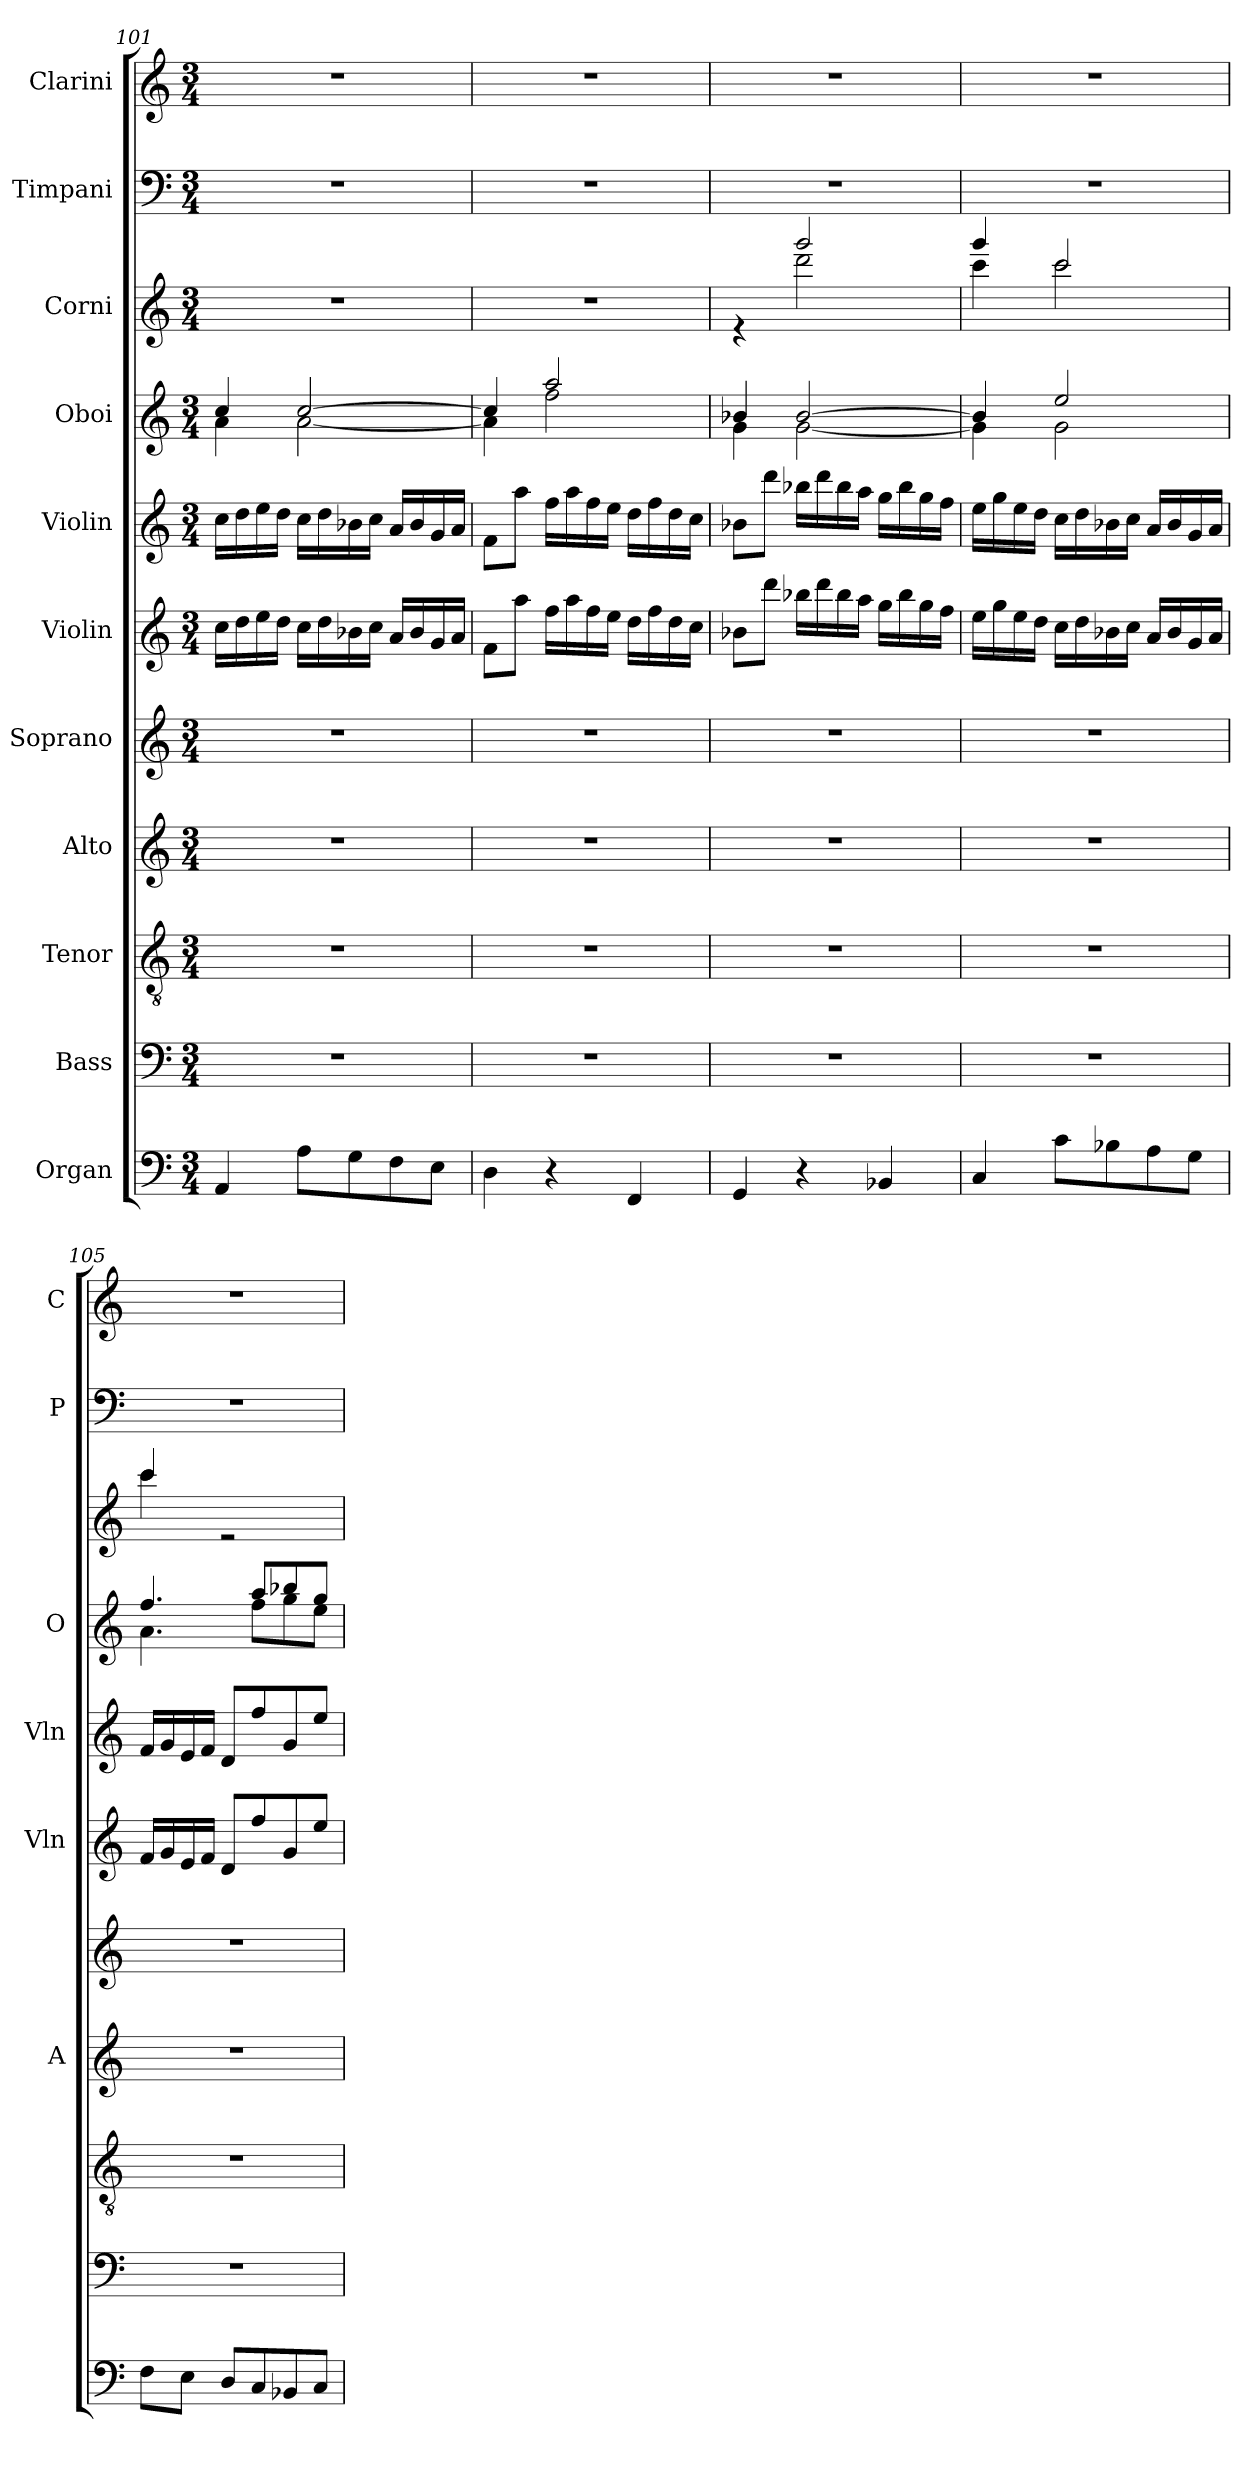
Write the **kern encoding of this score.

**kern	**kern	**kern	**kern	**kern	**kern	**kern	**kern	**kern	**kern	**kern
*part11	*part10	*part9	*part8	*part7	*part6	*part5	*part4	*part3	*part2	*part1
*staff11	*staff10	*staff9	*staff8	*staff7	*staff6	*staff5	*staff4	*staff3	*staff2	*staff1
*I"Organ	*I"Bass	*I"Tenor	*I"Alto	*I"Soprano	*I"Violin	*I"Violin	*I"Oboi	*I"Corni	*I"Timpani	*I"Clarini
*	*	*	*I'A	*	*I'Vln	*I'Vln	*I'O	*	*I'P	*I'C
!!LO:LB:g=z
*clefF4	*clefF4	*clefGv2	*clefG2	*clefG2	*clefG2	*clefG2	*clefG2	*clefG2	*clefF4	*clefG2
*	*	*	*	*	*	*	*	*ITrd7c12	*	*
*k[]	*k[]	*k[]	*k[]	*k[]	*k[]	*k[]	*k[]	*k[]	*k[]	*k[]
*M3/4	*M3/4	*M3/4	*M3/4	*M3/4	*M3/4	*M3/4	*M3/4	*M3/4	*M3/4	*M3/4
=101	=101	=101	=101	=101	=101	=101	=101	=101	=101	=101
*	*	*	*	*	*	*	*^	*	*	*
4AA/	2.r	2.r	2.r	2.r	16cc\LL	16cc\LL	4cc/	4a\	2.r	2.r	2.r
.	.	.	.	.	16dd\	16dd\	.	.	.	.	.
.	.	.	.	.	16ee\	16ee\	.	.	.	.	.
.	.	.	.	.	16dd\JJ	16dd\JJ	.	.	.	.	.
8A\L	.	.	.	.	16cc\LL	16cc\LL	[2cc/	[2a\	.	.	.
.	.	.	.	.	16dd\	16dd\	.	.	.	.	.
8G\	.	.	.	.	16b-X\	16b-X\	.	.	.	.	.
.	.	.	.	.	16cc\JJ	16cc\JJ	.	.	.	.	.
8F\	.	.	.	.	16a/LL	16a/LL	.	.	.	.	.
.	.	.	.	.	16b-/	16b-/	.	.	.	.	.
8E\J	.	.	.	.	16g/	16g/	.	.	.	.	.
.	.	.	.	.	16a/JJ	16a/JJ	.	.	.	.	.
=102	=102	=102	=102	=102	=102	=102	=102	=102	=102	=102	=102
4D\	2.r	2.r	2.r	2.r	8f\L	8f\L	4cc/]	4a\]	2.r	2.r	2.r
.	.	.	.	.	8aa\J	8aa\J	.	.	.	.	.
4r	.	.	.	.	16ff\LL	16ff\LL	2aa/	2ff\	.	.	.
.	.	.	.	.	16aa\	16aa\	.	.	.	.	.
.	.	.	.	.	16ff\	16ff\	.	.	.	.	.
.	.	.	.	.	16ee\JJ	16ee\JJ	.	.	.	.	.
4FF/	.	.	.	.	16dd\LL	16dd\LL	.	.	.	.	.
.	.	.	.	.	16ff\	16ff\	.	.	.	.	.
.	.	.	.	.	16dd\	16dd\	.	.	.	.	.
.	.	.	.	.	16cc\JJ	16cc\JJ	.	.	.	.	.
=103	=103	=103	=103	=103	=103	=103	=103	=103	=103	=103	=103
*	*	*	*	*	*	*	*	*	*^	*	*
4GG/	2.r	2.r	2.r	2.r	8b-X\L	8b-X\L	4b-X/	4g\	4re	4ryy	2.r	2.r
.	.	.	.	.	8ddd\J	8ddd\J	.	.	.	.	.	.
4r	.	.	.	.	16bb-X\LL	16bb-X\LL	[2b-/	[2g\	2gg/	2dd\	.	.
.	.	.	.	.	16ddd\	16ddd\	.	.	.	.	.	.
.	.	.	.	.	16bb-\	16bb-\	.	.	.	.	.	.
.	.	.	.	.	16aa\JJ	16aa\JJ	.	.	.	.	.	.
4BB-X/	.	.	.	.	16gg\LL	16gg\LL	.	.	.	.	.	.
.	.	.	.	.	16bb-\	16bb-\	.	.	.	.	.	.
.	.	.	.	.	16gg\	16gg\	.	.	.	.	.	.
.	.	.	.	.	16ff\JJ	16ff\JJ	.	.	.	.	.	.
=104	=104	=104	=104	=104	=104	=104	=104	=104	=104	=104	=104	=104
4C/	2.r	2.r	2.r	2.r	16ee\LL	16ee\LL	4b-/]	4g\]	4gg/	4cc\	2.r	2.r
.	.	.	.	.	16gg\	16gg\	.	.	.	.	.	.
.	.	.	.	.	16ee\	16ee\	.	.	.	.	.	.
.	.	.	.	.	16dd\JJ	16dd\JJ	.	.	.	.	.	.
8c\L	.	.	.	.	16cc\LL	16cc\LL	2ee/	2g\	2cc/	2cc\	.	.
.	.	.	.	.	16dd\	16dd\	.	.	.	.	.	.
8B-X\	.	.	.	.	16b-X\	16b-X\	.	.	.	.	.	.
.	.	.	.	.	16cc\JJ	16cc\JJ	.	.	.	.	.	.
8A\	.	.	.	.	16a/LL	16a/LL	.	.	.	.	.	.
.	.	.	.	.	16b-/	16b-/	.	.	.	.	.	.
8G\J	.	.	.	.	16g/	16g/	.	.	.	.	.	.
.	.	.	.	.	16a/JJ	16a/JJ	.	.	.	.	.	.
!!LO:PB:g=z
=105	=105	=105	=105	=105	=105	=105	=105	=105	=105	=105	=105	=105
8F\L	2.r	2.r	2.r	2.r	16f/LL	16f/LL	4.ff/	4.a\	4cc/	4cc\	2.r	2.r
.	.	.	.	.	16g/	16g/	.	.	.	.	.	.
8E\J	.	.	.	.	16e/	16e/	.	.	.	.	.	.
.	.	.	.	.	16f/JJ	16f/JJ	.	.	.	.	.	.
8D/L	.	.	.	.	8d/L	8d/L	.	.	2re	2ryy	.	.
8C/	.	.	.	.	8ff/	8ff/	8aa/L	8ff\L	.	.	.	.
8BB-X/	.	.	.	.	8g/	8g/	8bb-X/	8gg\	.	.	.	.
8C/J	.	.	.	.	8ee/J	8ee/J	8gg/J	8ee\J	.	.	.	.
*	*	*	*	*	*	*	*v	*v	*	*	*	*
*	*	*	*	*	*	*	*	*v	*v	*	*
=	=	=	=	=	=	=	=	=	=	=
*-	*-	*-	*-	*-	*-	*-	*-	*-	*-	*-
